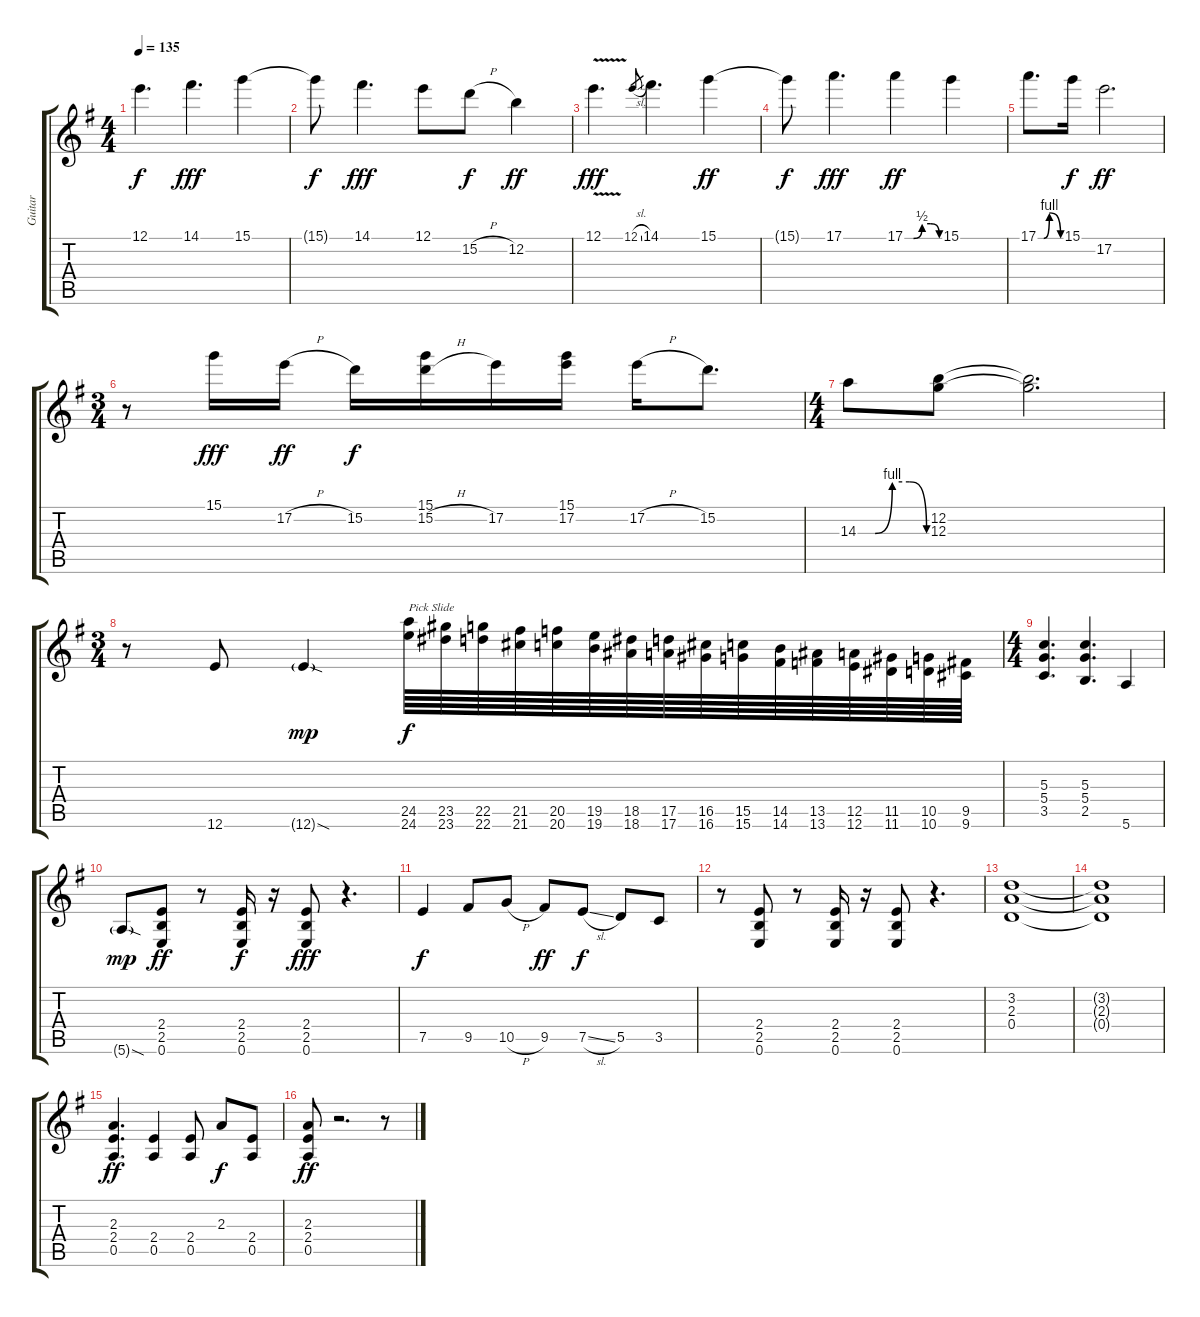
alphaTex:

\track ("Guitar" "Guitar") {instrument distortionguitar}
\staff {score tabs}
\tuning (E4 B3 G3 D3 A2 E2) {hide}
\ts (4 4)
\tempo 135
\clef g2
\ks g
12.1.4{d dy f} 14.1.4{d dy fff} 15.1.4 |
15.1{t}.8{dy f} 14.1.4{d dy fff} 12.1.8 15.2{h}.8{dy f} 12.2.4{dy ff} |
12.1{v}.4{d dy fff} 12.1{sl}.8{gr} 14.1.4{d} 15.1.4{dy ff} |
15.1{t}.8{dy f} 17.1.4{d dy fff} 17.1{be (custom 0 0 15 0 30 2 45 2 60 0)}.4{dy ff} 15.1.4 |
17.1{be (custom 0 0 15 0 30 4 60 0)}.8{d} 15.1.16{dy f} 17.2.2{d dy ff} |
\ts (3 4)
r.8 15.1.16{dy fff} 17.2{h}.16{dy ff} 15.2.16{dy f} (15.1 15.2{h}).16 17.2.16 (15.1 17.2).16 17.2{h}.16 15.2.8{d} |
\ts (4 4)
14.3{be (custom 0 0 15 0 30 4 45 4 60 0)}.8 (12.2 12.3).8 (12.2{t} 12.3{t}).2{d} |
\ts (3 4)
r.8 12.6.8 12.6{sod g}.4{dy mp} (24.5 24.6).64{txt "Pick Slide" dy f instrument guitarfretnoise} (23.5 23.6).64 (22.5 22.6).64 (21.5 21.6).64 (20.5 20.6).64 (19.5 19.6).64 (18.5 18.6).64 (17.5 17.6).64 (16.5 16.6).64 (15.5 15.6).64 (14.5 14.6).64 (13.5 13.6).64 (12.5 12.6).64 (11.5 11.6).64 (10.5 10.6).64 (9.5 9.6).64 |
\ts (4 4)
(5.3 5.4 3.5).4{d instrument distortionguitar} (5.3 5.4 2.5).4{d} 5.6.4 |
5.6{sod g}.8{dy mp} (2.4 2.5 0.6).8{dy ff} r.8 (2.4 2.5 0.6).16{dy f} r.16 (2.4 2.5 0.6).8{dy fff} r.4{d} |
7.5.4{dy f} 9.5.8 10.5{h}.8 9.5.8{dy ff} 7.5{sl}.8{dy f} 5.5.8 3.5.8 |
r.8 (2.4 2.5 0.6).8 r.8 (2.4 2.5 0.6).16 r.16 (2.4 2.5 0.6).8 r.4{d} |
(3.2 2.3 0.4).1 |
(3.2{t} 2.3{t} 0.4{t}).1 |
(2.3 2.4 0.5).4{d dy ff} (2.4 0.5).4 (2.4 0.5).8 2.3.8{dy f} (2.4 0.5).8 |
(2.3 2.4 0.5).8{dy ff} r.2{d} r.8
